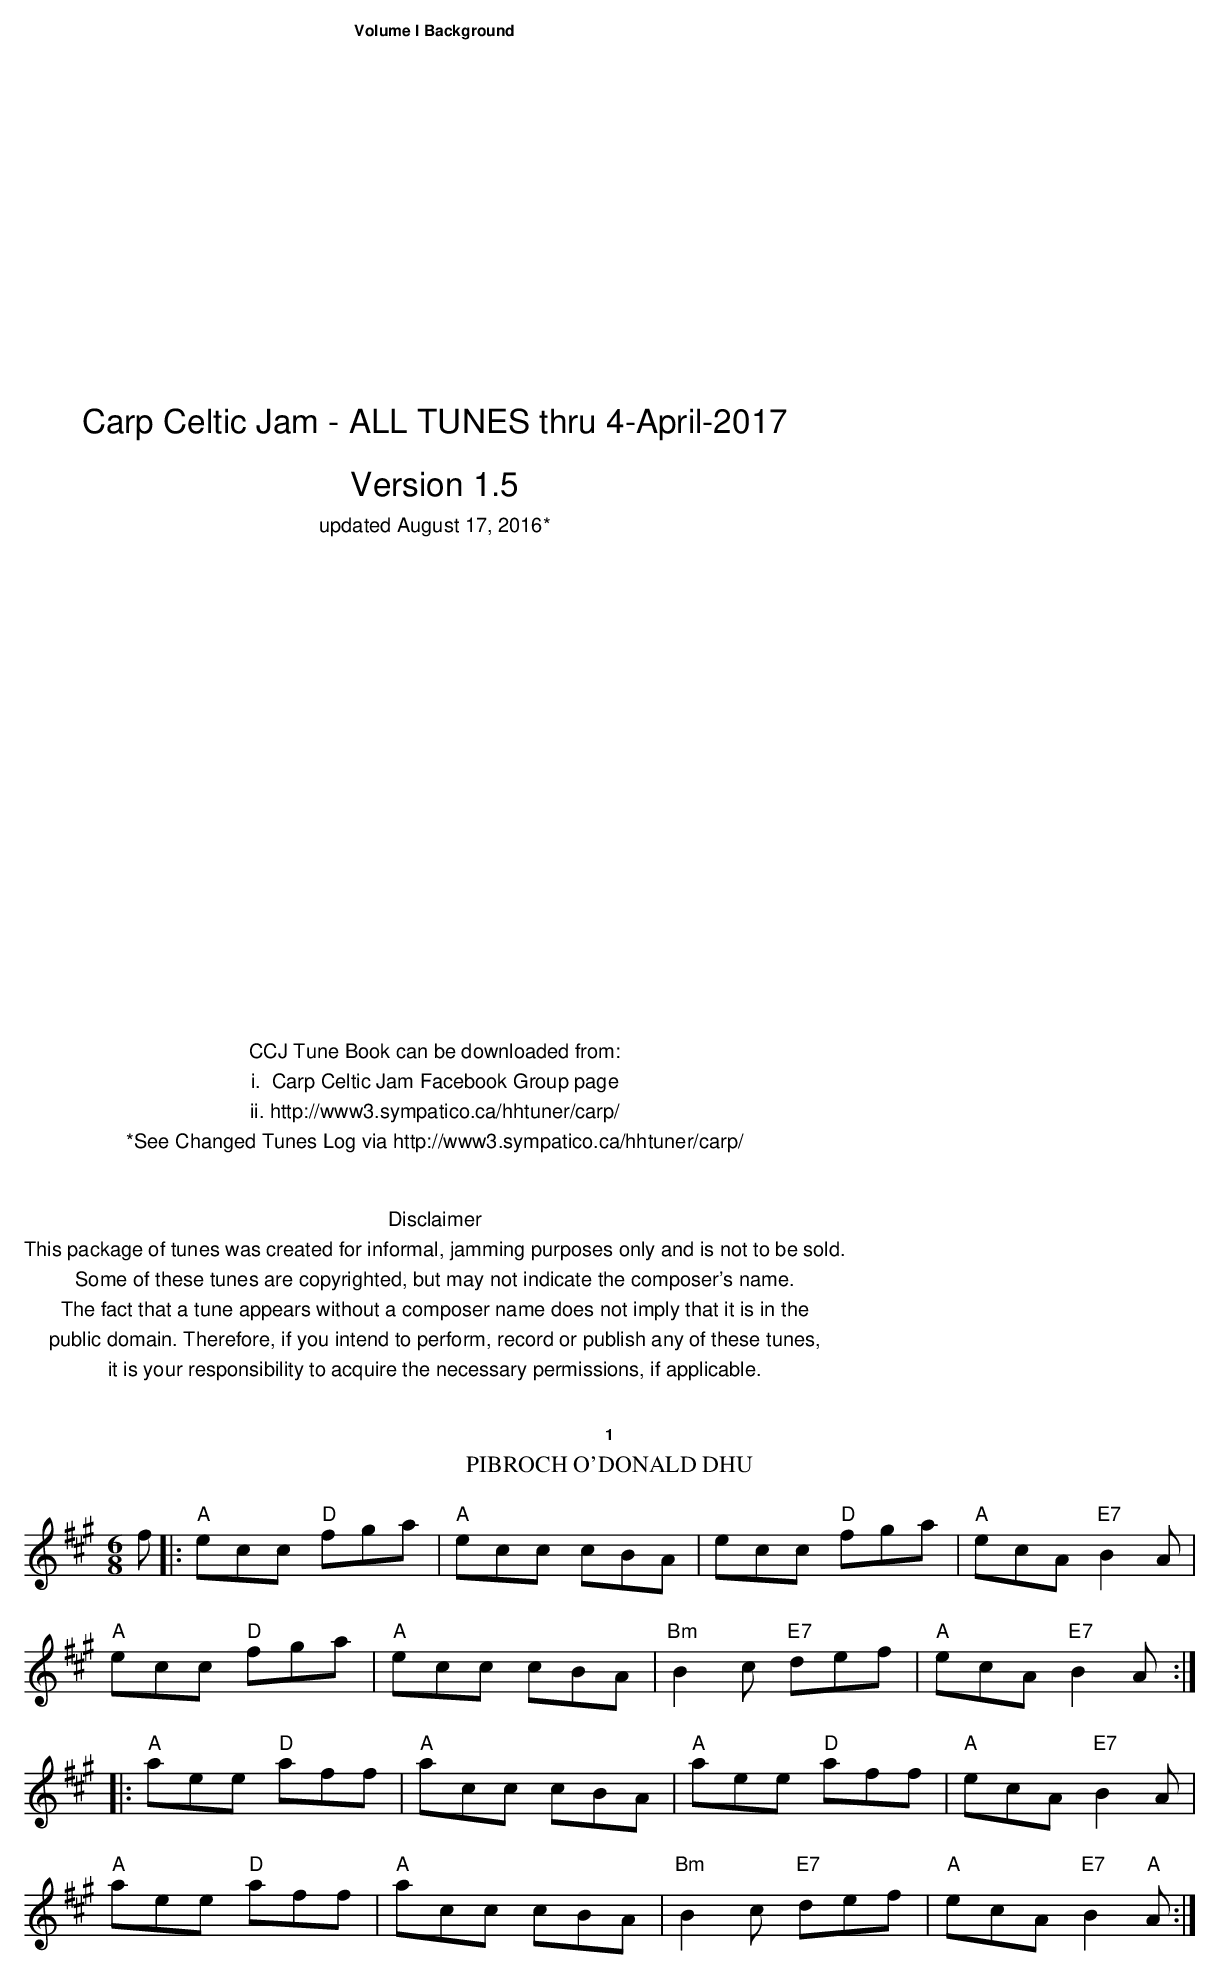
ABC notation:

X:1
T: Pibroch O'Donald Dhu
M: 6/8
L: 1/8
K: A
f|:"A"ecc "D"fga | "A"ecc cBA|ecc "D"fga | "A"ecA "E7"B2A|
 "A"ecc "D"fga | "A"ecc cBA|"Bm"B2c "E7"def | "A"ecA "E7"B2 A:|
|:"A"aee "D"aff | "A"acc cBA| "A"aee "D"aff | "A"ecA "E7"B2 A|
 "A"aee "D"aff | "A"acc cBA| "Bm"B2c "E7"def | "A"ecA "E7"B2 "A" A:|]
